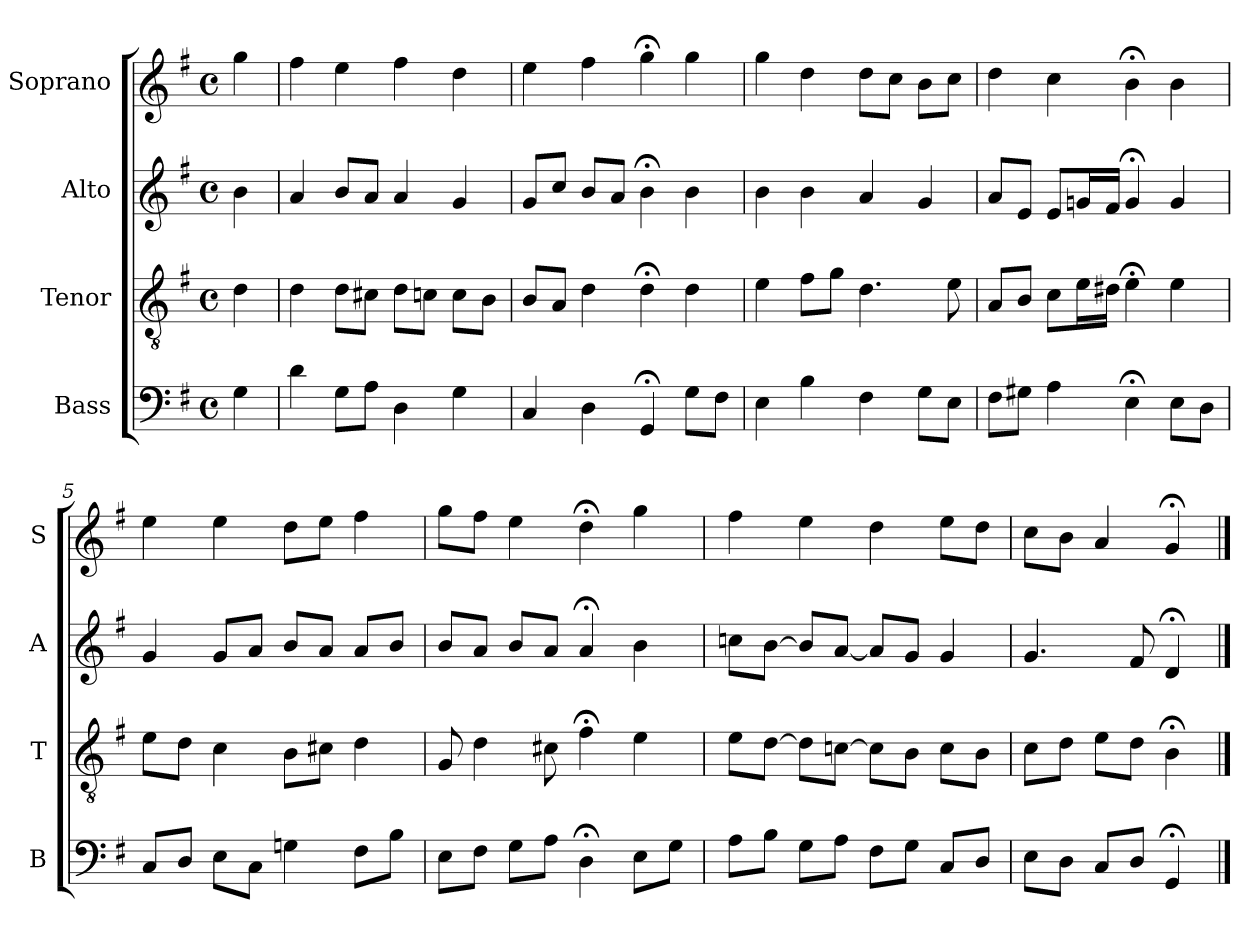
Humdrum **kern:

**kern	**kern	**kern	**kern
*part4	*part3	*part2	*part1
*staff4	*staff3	*staff2	*staff1
*I"Bass	*I"Tenor	*I"Alto	*I"Soprano
*I'B	*I'T	*I'A	*I'S
*clefF4	*clefGv2	*clefG2	*clefG2
*k[f#]	*k[f#]	*k[f#]	*k[f#]
*G:	*G:	*G:	*G:
*M4/4	*M4/4	*M4/4	*M4/4
*met(c)	*met(c)	*met(c)	*met(c)
*MM100	*MM100	*MM100	*MM100
=	=	=	=
4G	4d	4b	4gg
=1	=1	=1	=1
4d	4d	4a	4ff#
8GL	8dL	8bL	4ee
8AJ	8c#XJ	8aJ	.
4D	8dL	4a	4ff#
.	8cnJ	.	.
4G	8cL	4g	4dd
.	8BJ	.	.
=2	=2	=2	=2
4Ci	8BL	8gL	4ee
.	8AiJ	8ccJ	.
4Di	4di	8bL	4ff#
.	.	8aJ	.
4GG;<	4d;<	4b;<	4gg;<
8GL	4d	4b	4gg
8F#J	.	.	.
=3	=3	=3	=3
4E	4e	4b	4gg
4B	8f#L	4b	4dd
.	8gJ	.	.
4F#	4.d	4a	8ddL
.	.	.	8ccJ
8GL	.	4g	8bL
8EJ	8e	.	8ccJ
=4	=4	=4	=4
8F#L	8AL	8aL	4dd
8G#XJ	8BJ	8eJ	.
4A	8cL	8eL	4cc
.	16eL	16gnL	.
.	16d#XJJ	16f#JJ	.
4E;<	4e;<	4g;<	4b;<
8EL	4e	4g	4b
8DJ	.	.	.
=5	=5	=5	=5
8CL	8eL	4g	4ee
8DJ	8dJ	.	.
8EL	4c	8gL	4ee
8CJ	.	8aJ	.
4Gn	8BL	8bL	8ddL
.	8c#XJ	8aJ	8eeJ
8F#L	4d	8aL	4ff#
8BJ	.	8bJ	.
=6	=6	=6	=6
8EL	8G	8bL	8ggL
8F#J	4d	8aJ	8ff#J
8GL	.	8bL	4ee
8AJ	8c#X	8aJ	.
4D;<	4f#;<	4a;<	4dd;<
8EL	4e	4b	4gg
8GJ	.	.	.
=7	=7	=7	=7
8AL	8eL	8ccnL	4ff#
8BJ	[8dJ	[8bJ	.
8GL	8dL]	8bL]	4ee
8AJ	[8cnJ	[8aJ	.
8F#L	8cL]	8aL]	4dd
8GJ	8BJ	8gJ	.
8CL	8cL	4g	8eeL
8DJ	8BJ	.	8ddJ
=8	=8	=8	=8
8EL	8cL	4.g	8ccL
8DJ	8dJ	.	8bJ
8CL	8eL	.	4a
8DJ	8dJ	8f#	.
4GG;<	4B;<	4d;<	4g;<
==	==	==	==
*-	*-	*-	*-
